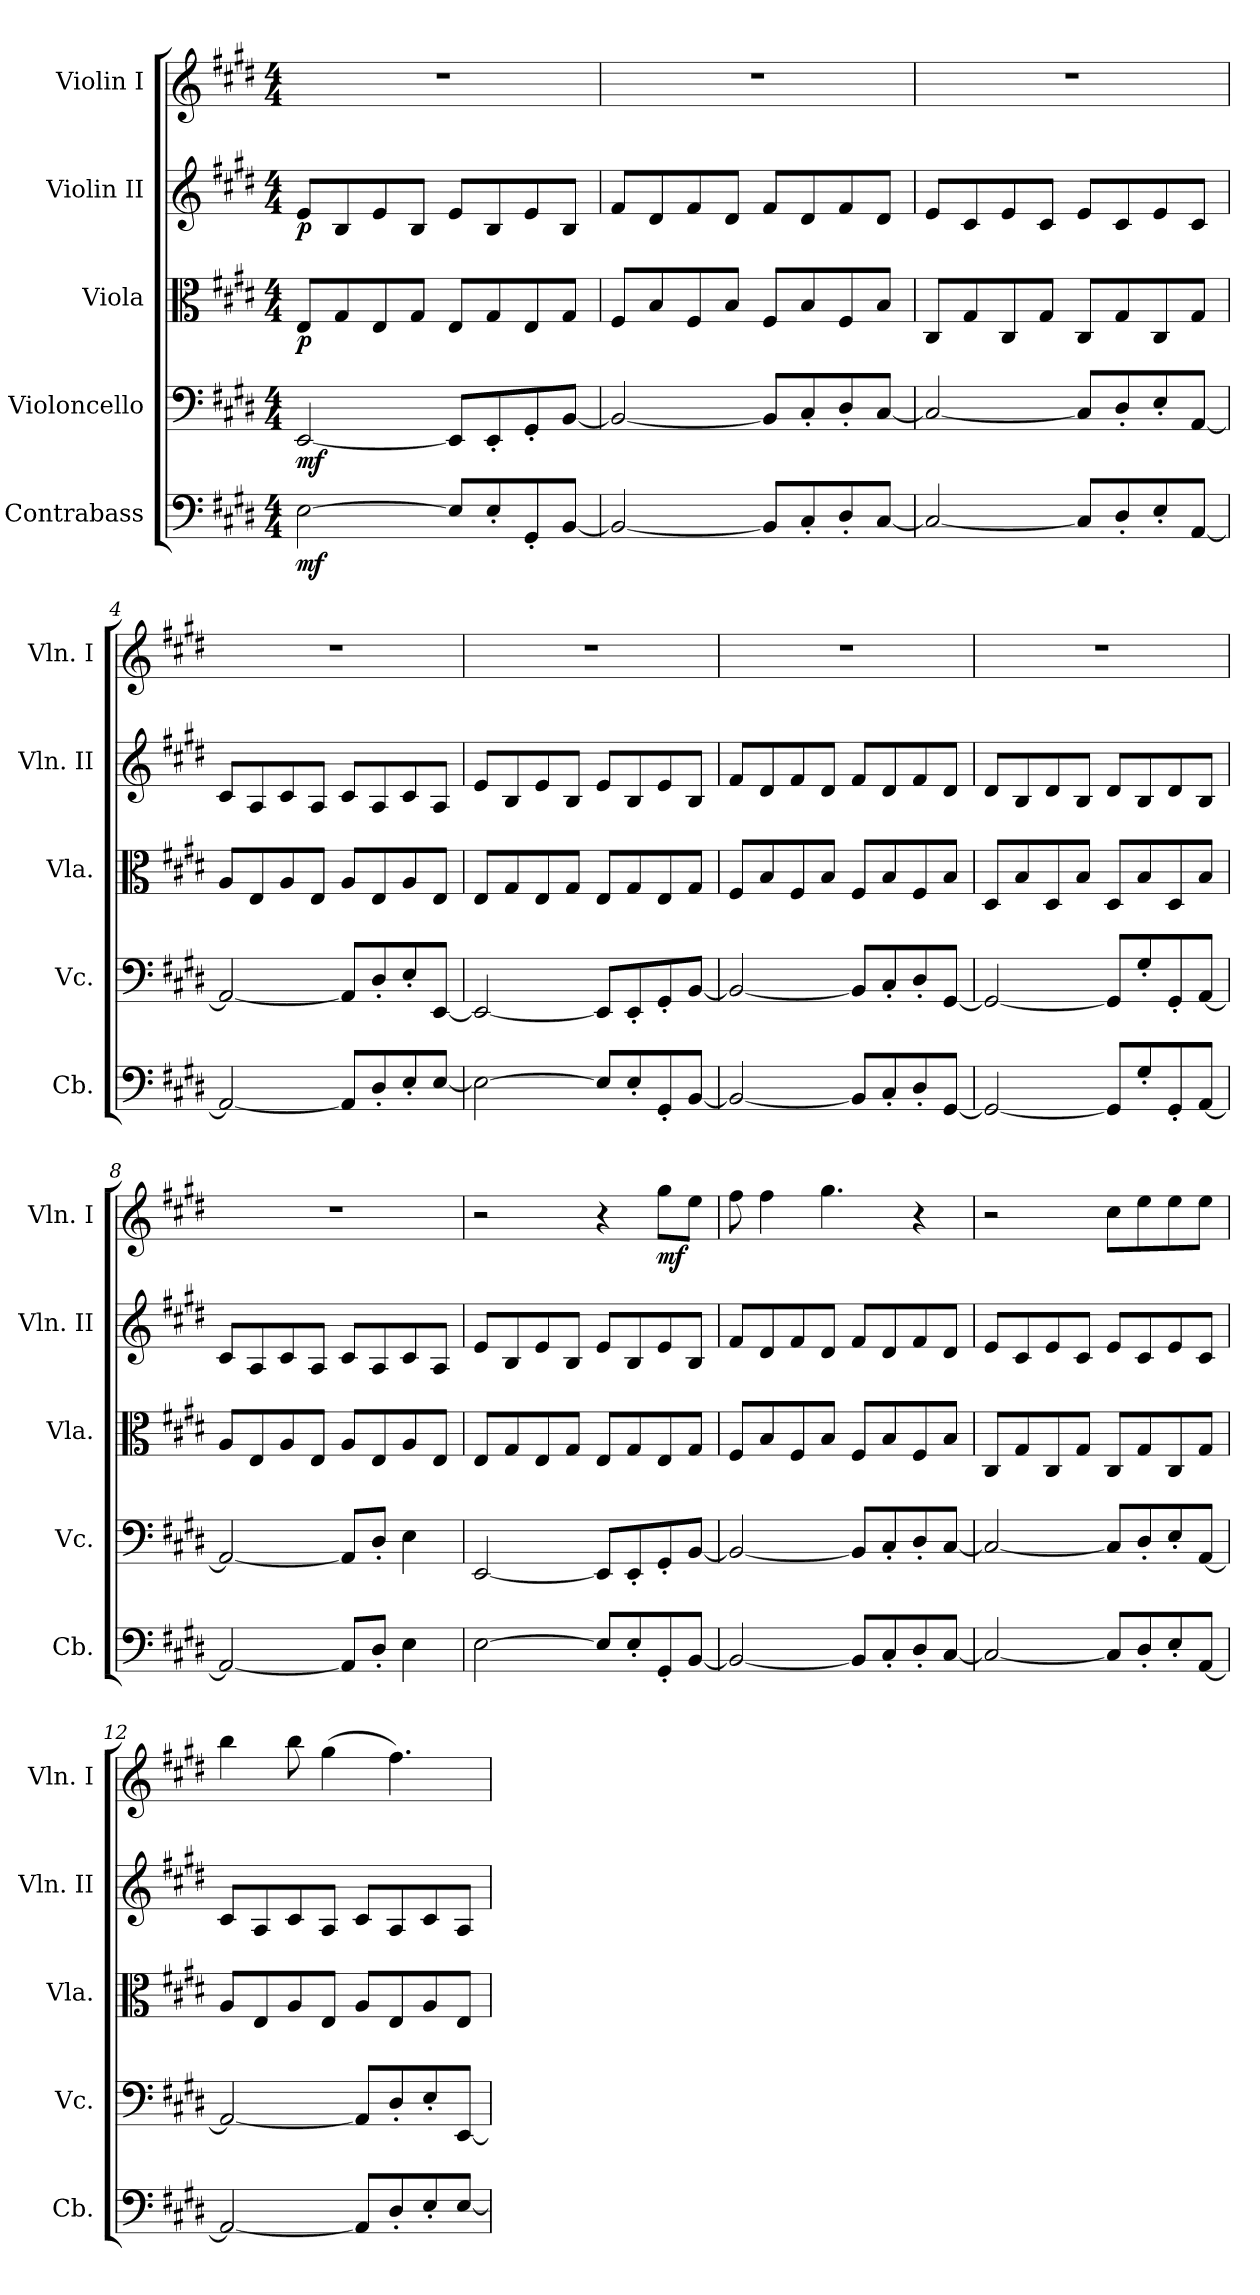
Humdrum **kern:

**kern	**dynam	**kern	**dynam	**kern	**dynam	**kern	**dynam	**kern	**dynam
*part5	*part5	*part4	*part4	*part3	*part3	*part2	*part2	*part1	*part1
*staff5	*staff5	*staff4	*staff4	*staff3	*staff3	*staff2	*staff2	*staff1	*staff1
*I"Contrabass	*	*I"Violoncello	*	*I"Viola	*	*I"Violin II	*	*I"Violin I	*
*I'Cb.	*	*I'Vc.	*	*I'Vla.	*	*I'Vln. II	*	*I'Vln. I	*
*clefF4	*	*clefF4	*	*clefC3	*	*clefG2	*	*clefG2	*
*ITrd7c12	*	*	*	*	*	*	*	*	*
*k[f#c#g#d#]	*	*k[f#c#g#d#]	*	*k[f#c#g#d#]	*	*k[f#c#g#d#]	*	*k[f#c#g#d#]	*
*M4/4	*	*M4/4	*	*M4/4	*	*M4/4	*	*M4/4	*
*MM120	*	*MM120	*	*MM120	*	*MM120	*	*MM120	*
=1	=1	=1	=1	=1	=1	=1	=1	=1	=1
!	!LO:DY:b	!	!LO:DY:b	!	!LO:DY:b	!	!LO:DY:b	!	!
[2EE\	mf	[2EE/	mf	8E/L	p	8e/L	p	1r	.
.	.	.	.	8G#/	.	8B/	.	.	.
.	.	.	.	8E/	.	8e/	.	.	.
.	.	.	.	8G#/J	.	8B/J	.	.	.
8EE/L]	.	8EE/L]	.	8E/L	.	8e/L	.	.	.
8EE'/	.	8EE'/	.	8G#/	.	8B/	.	.	.
8GGG#'/	.	8GG#'/	.	8E/	.	8e/	.	.	.
[8BBB/J	.	[8BB/J	.	8G#/J	.	8B/J	.	.	.
=2	=2	=2	=2	=2	=2	=2	=2	=2	=2
2BBB/_	.	2BB/_	.	8F#/L	.	8f#/L	.	1r	.
.	.	.	.	8B/	.	8d#/	.	.	.
.	.	.	.	8F#/	.	8f#/	.	.	.
.	.	.	.	8B/J	.	8d#/J	.	.	.
8BBB/L]	.	8BB/L]	.	8F#/L	.	8f#/L	.	.	.
8CC#'/	.	8C#'/	.	8B/	.	8d#/	.	.	.
8DD#'/	.	8D#'/	.	8F#/	.	8f#/	.	.	.
[8CC#/J	.	[8C#/J	.	8B/J	.	8d#/J	.	.	.
=3	=3	=3	=3	=3	=3	=3	=3	=3	=3
2CC#/_	.	2C#/_	.	8C#/L	.	8e/L	.	1r	.
.	.	.	.	8G#/	.	8c#/	.	.	.
.	.	.	.	8C#/	.	8e/	.	.	.
.	.	.	.	8G#/J	.	8c#/J	.	.	.
8CC#/L]	.	8C#/L]	.	8C#/L	.	8e/L	.	.	.
8DD#'/	.	8D#'/	.	8G#/	.	8c#/	.	.	.
8EE'/	.	8E'/	.	8C#/	.	8e/	.	.	.
[8AAA/J	.	[8AA/J	.	8G#/J	.	8c#/J	.	.	.
=4	=4	=4	=4	=4	=4	=4	=4	=4	=4
2AAA/_	.	2AA/_	.	8A/L	.	8c#/L	.	1r	.
.	.	.	.	8E/	.	8A/	.	.	.
.	.	.	.	8A/	.	8c#/	.	.	.
.	.	.	.	8E/J	.	8A/J	.	.	.
8AAA/L]	.	8AA/L]	.	8A/L	.	8c#/L	.	.	.
8DD#'/	.	8D#'/	.	8E/	.	8A/	.	.	.
8EE'/	.	8E'/	.	8A/	.	8c#/	.	.	.
[8EE/J	.	[8EE/J	.	8E/J	.	8A/J	.	.	.
!!LO:LB:g=z
=5	=5	=5	=5	=5	=5	=5	=5	=5	=5
2EE\_	.	2EE/_	.	8E/L	.	8e/L	.	1r	.
.	.	.	.	8G#/	.	8B/	.	.	.
.	.	.	.	8E/	.	8e/	.	.	.
.	.	.	.	8G#/J	.	8B/J	.	.	.
8EE/L]	.	8EE/L]	.	8E/L	.	8e/L	.	.	.
8EE'/	.	8EE'/	.	8G#/	.	8B/	.	.	.
8GGG#'/	.	8GG#'/	.	8E/	.	8e/	.	.	.
[8BBB/J	.	[8BB/J	.	8G#/J	.	8B/J	.	.	.
=6	=6	=6	=6	=6	=6	=6	=6	=6	=6
2BBB/_	.	2BB/_	.	8F#/L	.	8f#/L	.	1r	.
.	.	.	.	8B/	.	8d#/	.	.	.
.	.	.	.	8F#/	.	8f#/	.	.	.
.	.	.	.	8B/J	.	8d#/J	.	.	.
8BBB/L]	.	8BB/L]	.	8F#/L	.	8f#/L	.	.	.
8CC#'/	.	8C#'/	.	8B/	.	8d#/	.	.	.
8DD#'/	.	8D#'/	.	8F#/	.	8f#/	.	.	.
[8GGG#/J	.	[8GG#/J	.	8B/J	.	8d#/J	.	.	.
=7	=7	=7	=7	=7	=7	=7	=7	=7	=7
2GGG#/_	.	2GG#/_	.	8D#/L	.	8d#/L	.	1r	.
.	.	.	.	8B/	.	8B/	.	.	.
.	.	.	.	8D#/	.	8d#/	.	.	.
.	.	.	.	8B/J	.	8B/J	.	.	.
8GGG#/L]	.	8GG#/L]	.	8D#/L	.	8d#/L	.	.	.
8GG#'/	.	8G#'/	.	8B/	.	8B/	.	.	.
8GGG#'/	.	8GG#'/	.	8D#/	.	8d#/	.	.	.
[8AAA/J	.	[8AA/J	.	8B/J	.	8B/J	.	.	.
=8	=8	=8	=8	=8	=8	=8	=8	=8	=8
2AAA/_	.	2AA/_	.	8A/L	.	8c#/L	.	1r	.
.	.	.	.	8E/	.	8A/	.	.	.
.	.	.	.	8A/	.	8c#/	.	.	.
.	.	.	.	8E/J	.	8A/J	.	.	.
8AAA/L]	.	8AA/L]	.	8A/L	.	8c#/L	.	.	.
8DD#'/J	.	8D#'/J	.	8E/	.	8A/	.	.	.
4EE\	.	4E\	.	8A/	.	8c#/	.	.	.
.	.	.	.	8E/J	.	8A/J	.	.	.
!!LO:PB:g=z
=9	=9	=9	=9	=9	=9	=9	=9	=9	=9
[2EE\	.	[2EE/	.	8E/L	.	8e/L	.	2r	.
.	.	.	.	8G#/	.	8B/	.	.	.
.	.	.	.	8E/	.	8e/	.	.	.
.	.	.	.	8G#/J	.	8B/J	.	.	.
8EE/L]	.	8EE/L]	.	8E/L	.	8e/L	.	4r	.
8EE'/	.	8EE'/	.	8G#/	.	8B/	.	.	.
!	!	!	!	!	!	!	!	!	!LO:DY:b
8GGG#'/	.	8GG#'/	.	8E/	.	8e/	.	8gg#\L	mf
[8BBB/J	.	[8BB/J	.	8G#/J	.	8B/J	.	8ee\J	.
=10	=10	=10	=10	=10	=10	=10	=10	=10	=10
2BBB/_	.	2BB/_	.	8F#/L	.	8f#/L	.	8ff#\	.
.	.	.	.	8B/	.	8d#/	.	4ff#\	.
.	.	.	.	8F#/	.	8f#/	.	.	.
.	.	.	.	8B/J	.	8d#/J	.	4.gg#\	.
8BBB/L]	.	8BB/L]	.	8F#/L	.	8f#/L	.	.	.
8CC#'/	.	8C#'/	.	8B/	.	8d#/	.	.	.
8DD#'/	.	8D#'/	.	8F#/	.	8f#/	.	4r	.
[8CC#/J	.	[8C#/J	.	8B/J	.	8d#/J	.	.	.
=11	=11	=11	=11	=11	=11	=11	=11	=11	=11
2CC#/_	.	2C#/_	.	8C#/L	.	8e/L	.	2r	.
.	.	.	.	8G#/	.	8c#/	.	.	.
.	.	.	.	8C#/	.	8e/	.	.	.
.	.	.	.	8G#/J	.	8c#/J	.	.	.
8CC#/L]	.	8C#/L]	.	8C#/L	.	8e/L	.	8cc#\L	.
8DD#'/	.	8D#'/	.	8G#/	.	8c#/	.	8ee\	.
8EE'/	.	8E'/	.	8C#/	.	8e/	.	8ee\	.
[8AAA/J	.	[8AA/J	.	8G#/J	.	8c#/J	.	8ee\J	.
=12	=12	=12	=12	=12	=12	=12	=12	=12	=12
2AAA/_	.	2AA/_	.	8A/L	.	8c#/L	.	4bb\	.
.	.	.	.	8E/	.	8A/	.	.	.
.	.	.	.	8A/	.	8c#/	.	8bb\	.
.	.	.	.	8E/J	.	8A/J	.	(>4gg#\	.
8AAA/L]	.	8AA/L]	.	8A/L	.	8c#/L	.	.	.
8DD#'/	.	8D#'/	.	8E/	.	8A/	.	4.ff#\)	.
8EE'/	.	8E'/	.	8A/	.	8c#/	.	.	.
[8EE/J	.	[8EE/J	.	8E/J	.	8A/J	.	.	.
=	=	=	=	=	=	=	=	=	=
*-	*-	*-	*-	*-	*-	*-	*-	*-	*-
